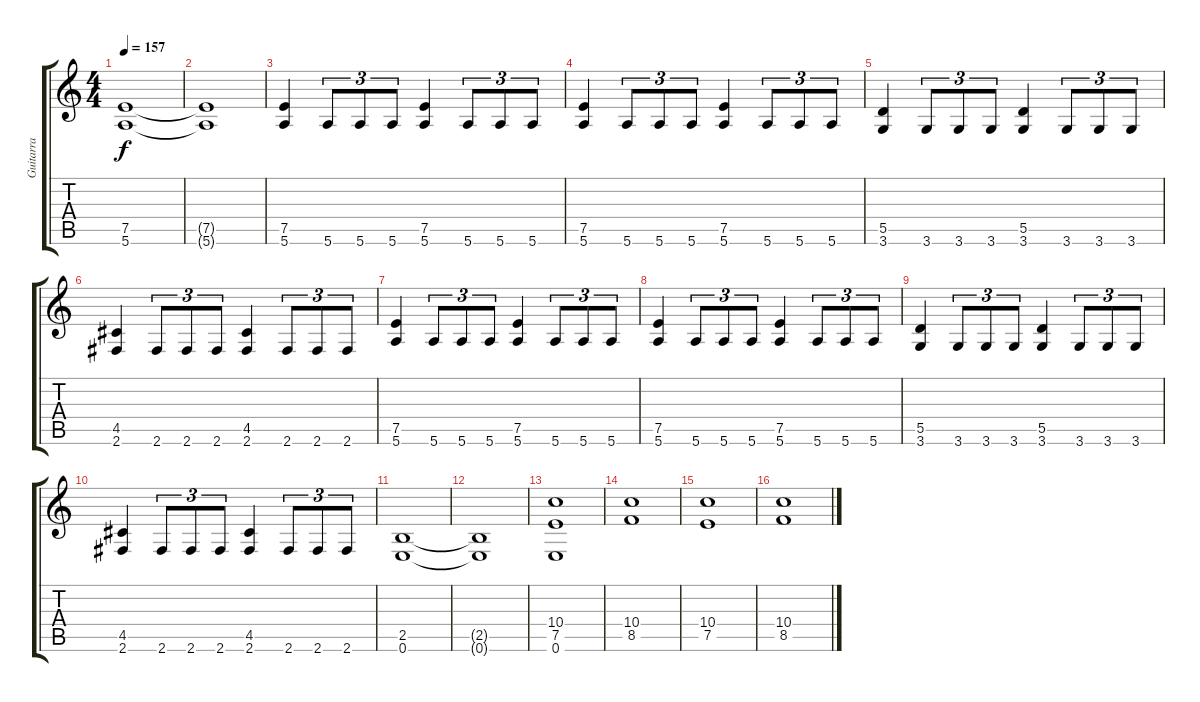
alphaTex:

\track ("Guitarra" "Guitarra") {instrument distortionguitar}
\staff {score tabs}
\tuning (E4 B3 G3 D3 A2 E2) {hide}
\ts (4 4)
\tempo 157
\clef g2
\ks c
(7.5 5.6).1{dy f} |
(7.5{t} 5.6{t}).1 |
(7.5 5.6).4 5.6.8{tu (3 2)} 5.6.8{tu (3 2)} 5.6.8{tu (3 2)} (7.5 5.6).4 5.6.8{tu (3 2)} 5.6.8{tu (3 2)} 5.6.8{tu (3 2)} |
(7.5 5.6).4 5.6.8{tu (3 2)} 5.6.8{tu (3 2)} 5.6.8{tu (3 2)} (7.5 5.6).4 5.6.8{tu (3 2)} 5.6.8{tu (3 2)} 5.6.8{tu (3 2)} |
(5.5 3.6).4 3.6.8{tu (3 2)} 3.6.8{tu (3 2)} 3.6.8{tu (3 2)} (5.5 3.6).4 3.6.8{tu (3 2)} 3.6.8{tu (3 2)} 3.6.8{tu (3 2)} |
(4.5 2.6).4 2.6.8{tu (3 2)} 2.6.8{tu (3 2)} 2.6.8{tu (3 2)} (4.5 2.6).4 2.6.8{tu (3 2)} 2.6.8{tu (3 2)} 2.6.8{tu (3 2)} |
(7.5 5.6).4 5.6.8{tu (3 2)} 5.6.8{tu (3 2)} 5.6.8{tu (3 2)} (7.5 5.6).4 5.6.8{tu (3 2)} 5.6.8{tu (3 2)} 5.6.8{tu (3 2)} |
(7.5 5.6).4 5.6.8{tu (3 2)} 5.6.8{tu (3 2)} 5.6.8{tu (3 2)} (7.5 5.6).4 5.6.8{tu (3 2)} 5.6.8{tu (3 2)} 5.6.8{tu (3 2)} |
(5.5 3.6).4 3.6.8{tu (3 2)} 3.6.8{tu (3 2)} 3.6.8{tu (3 2)} (5.5 3.6).4 3.6.8{tu (3 2)} 3.6.8{tu (3 2)} 3.6.8{tu (3 2)} |
(4.5 2.6).4 2.6.8{tu (3 2)} 2.6.8{tu (3 2)} 2.6.8{tu (3 2)} (4.5 2.6).4 2.6.8{tu (3 2)} 2.6.8{tu (3 2)} 2.6.8{tu (3 2)} |
(2.5 0.6).1 |
(2.5{t} 0.6{t}).1 |
(10.4 7.5 0.6).1 |
(10.4 8.5).1 |
(10.4 7.5).1 |
(10.4 8.5).1
